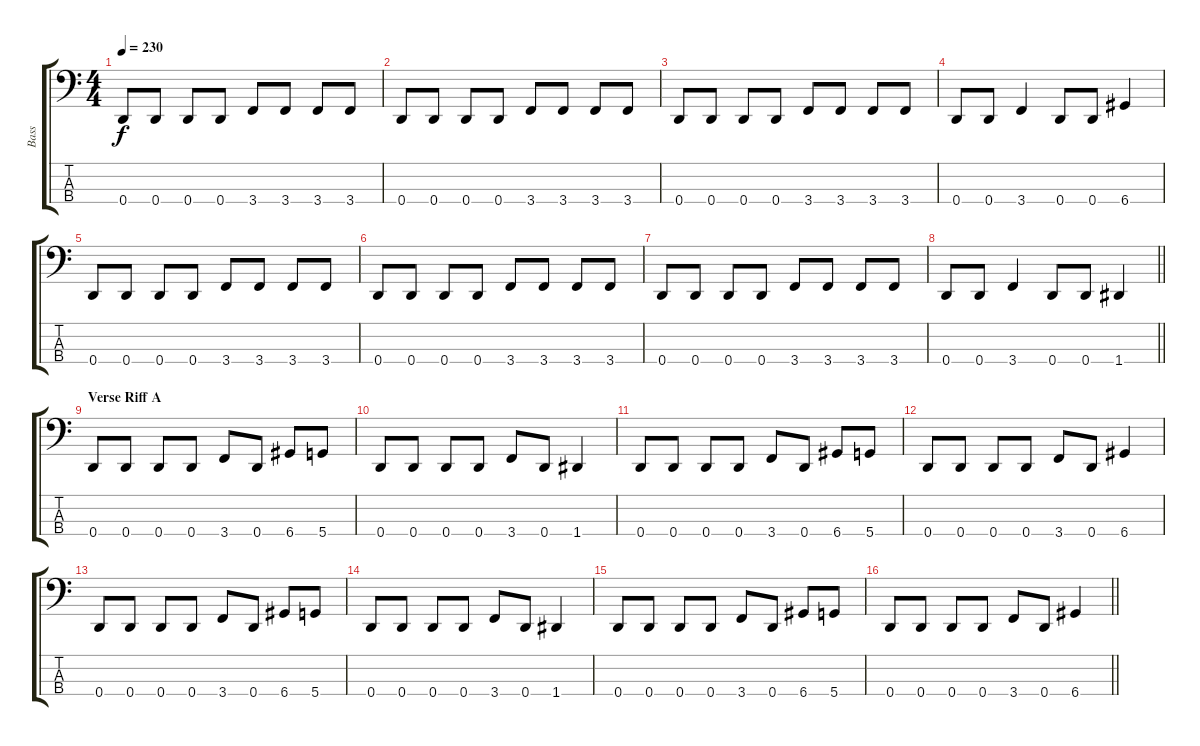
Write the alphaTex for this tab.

\track ("Bass" "Bass") {instrument electricbassfinger}
\staff {score tabs}
\tuning (F2 C2 G1 D1) {hide}
\ts (4 4)
\tempo 230
\clef f4
\ks c
0.4.8{dy f} 0.4.8 0.4.8 0.4.8 3.4.8 3.4.8 3.4.8 3.4.8 |
0.4.8 0.4.8 0.4.8 0.4.8 3.4.8 3.4.8 3.4.8 3.4.8 |
0.4.8 0.4.8 0.4.8 0.4.8 3.4.8 3.4.8 3.4.8 3.4.8 |
0.4.8 0.4.8 3.4.4 0.4.8 0.4.8 6.4.4 |
0.4.8 0.4.8 0.4.8 0.4.8 3.4.8 3.4.8 3.4.8 3.4.8 |
0.4.8 0.4.8 0.4.8 0.4.8 3.4.8 3.4.8 3.4.8 3.4.8 |
0.4.8 0.4.8 0.4.8 0.4.8 3.4.8 3.4.8 3.4.8 3.4.8 |
\barLineRight lightlight
0.4.8 0.4.8 3.4.4 0.4.8 0.4.8 1.4.4 |
\section ("" "Verse Riff A")
0.4.8 0.4.8 0.4.8 0.4.8 3.4.8 0.4.8 6.4.8 5.4.8 |
0.4.8 0.4.8 0.4.8 0.4.8 3.4.8 0.4.8 1.4.4 |
0.4.8 0.4.8 0.4.8 0.4.8 3.4.8 0.4.8 6.4.8 5.4.8 |
0.4.8 0.4.8 0.4.8 0.4.8 3.4.8 0.4.8 6.4.4 |
0.4.8 0.4.8 0.4.8 0.4.8 3.4.8 0.4.8 6.4.8 5.4.8 |
0.4.8 0.4.8 0.4.8 0.4.8 3.4.8 0.4.8 1.4.4 |
0.4.8 0.4.8 0.4.8 0.4.8 3.4.8 0.4.8 6.4.8 5.4.8 |
\barLineRight lightlight
0.4.8 0.4.8 0.4.8 0.4.8 3.4.8 0.4.8 6.4.4
